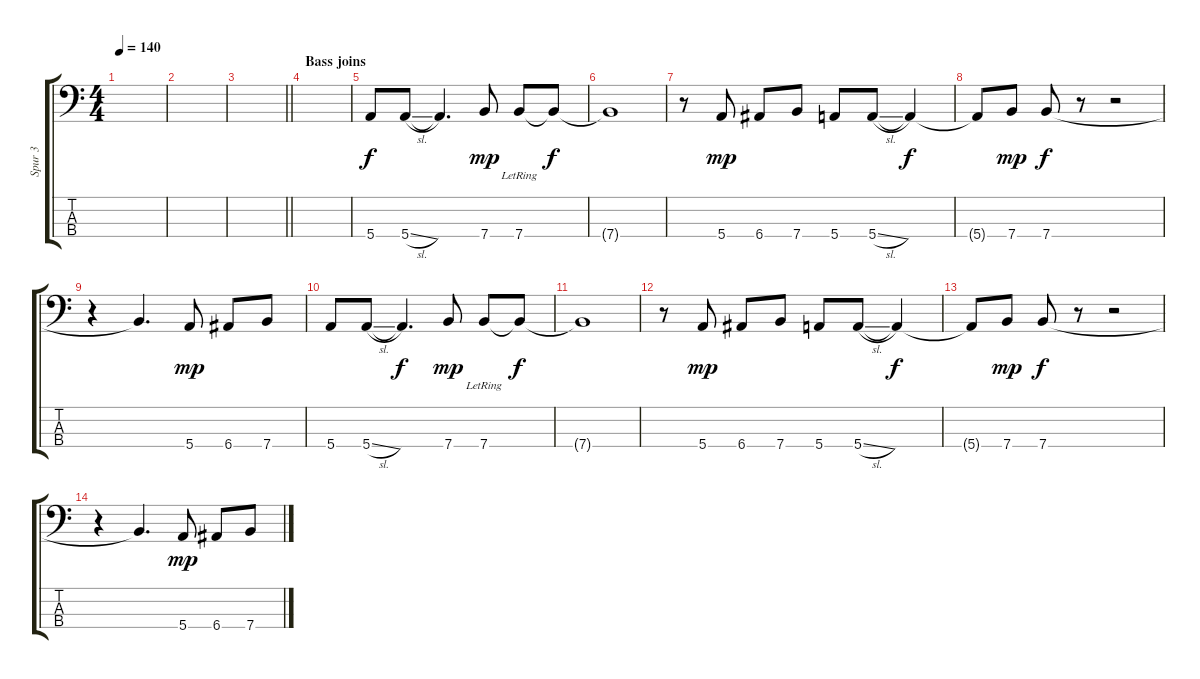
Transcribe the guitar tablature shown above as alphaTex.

\track ("Spur 3" "Spur 3") {instrument electricbassfinger}
\staff {score tabs}
\tuning (G2 D2 A1 E1) {hide}
\ts (4 4)
\tempo 140
\clef f4
\ks c
|
|
\barLineRight lightlight
|
\section ("" "Bass joins")
|
5.4.8 5.4{sl}.8 5.4{t}.4{d dy f} 7.4.8{dy mp} 7.4{lr}.8 7.4{t}.8{dy f} |
7.4{t}.1 |
r.8 5.4.8{dy mp} 6.4.8 7.4.8 5.4.8 5.4{sl}.8 5.4{t}.4{dy f} |
5.4{t}.8 7.4.8{dy mp} 7.4.8{dy f} r.8 r.2 |
r.4 7.4{t}.4{d} 5.4.8{dy mp} 6.4.8 7.4.8 |
5.4.8 5.4{sl}.8 5.4{t}.4{d dy f} 7.4.8{dy mp} 7.4{lr}.8 7.4{t}.8{dy f} |
7.4{t}.1 |
r.8 5.4.8{dy mp} 6.4.8 7.4.8 5.4.8 5.4{sl}.8 5.4{t}.4{dy f} |
5.4{t}.8 7.4.8{dy mp} 7.4.8{dy f} r.8 r.2 |
r.4 7.4{t}.4{d} 5.4.8{dy mp} 6.4.8 7.4.8
